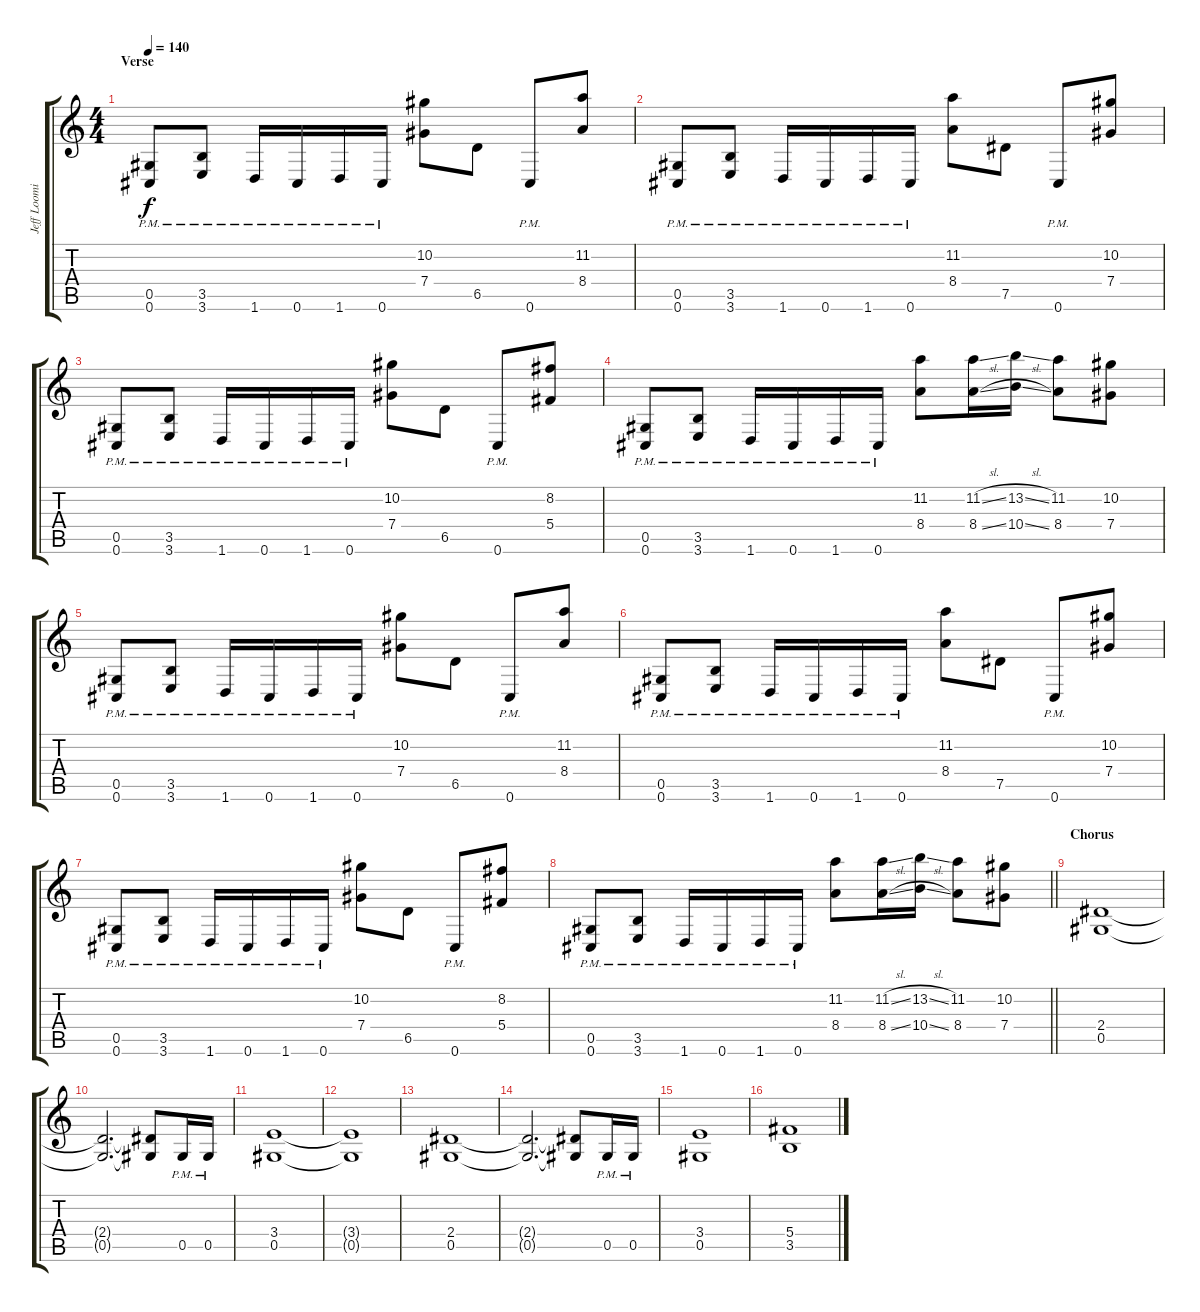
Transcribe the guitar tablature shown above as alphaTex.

\track ("Jeff Loomis Gtr 2" "Jeff Loomi") {instrument distortionguitar}
\staff {score tabs}
\tuning (Eb4 Bb3 Gb3 Db3 Ab2 Db2) {hide}
\ts (4 4)
\section ("" "Verse")
\tempo 140
\clef g2
\ks c
(0.5{pm} 0.6{pm}).8{dy f} (3.5{pm} 3.6{pm}).8 1.6{pm}.16 0.6{pm}.16 1.6{pm}.16 0.6{pm}.16 (10.2 7.4).8 6.5.8 0.6{pm}.8 (11.2 8.4).8 |
(0.5{pm} 0.6{pm}).8 (3.5{pm} 3.6{pm}).8 1.6{pm}.16 0.6{pm}.16 1.6{pm}.16 0.6{pm}.16 (11.2 8.4).8 7.5.8 0.6{pm}.8 (10.2 7.4).8 |
(0.5{pm} 0.6{pm}).8 (3.5{pm} 3.6{pm}).8 1.6{pm}.16 0.6{pm}.16 1.6{pm}.16 0.6{pm}.16 (10.2 7.4).8 6.5.8 0.6{pm}.8 (8.2 5.4).8 |
(0.5{pm} 0.6{pm}).8 (3.5{pm} 3.6{pm}).8 1.6{pm}.16 0.6{pm}.16 1.6{pm}.16 0.6{pm}.16 (11.2 8.4).8 (11.2{sl} 8.4{sl}).16 (13.2{sl} 10.4{sl}).16 (11.2 8.4).8 (10.2 7.4).8 |
(0.5{pm} 0.6{pm}).8 (3.5{pm} 3.6{pm}).8 1.6{pm}.16 0.6{pm}.16 1.6{pm}.16 0.6{pm}.16 (10.2 7.4).8 6.5.8 0.6{pm}.8 (11.2 8.4).8 |
(0.5{pm} 0.6{pm}).8 (3.5{pm} 3.6{pm}).8 1.6{pm}.16 0.6{pm}.16 1.6{pm}.16 0.6{pm}.16 (11.2 8.4).8 7.5.8 0.6{pm}.8 (10.2 7.4).8 |
(0.5{pm} 0.6{pm}).8 (3.5{pm} 3.6{pm}).8 1.6{pm}.16 0.6{pm}.16 1.6{pm}.16 0.6{pm}.16 (10.2 7.4).8 6.5.8 0.6{pm}.8 (8.2 5.4).8 |
\barLineRight lightlight
(0.5{pm} 0.6{pm}).8 (3.5{pm} 3.6{pm}).8 1.6{pm}.16 0.6{pm}.16 1.6{pm}.16 0.6{pm}.16 (11.2 8.4).8 (11.2{sl} 8.4{sl}).16 (13.2{sl} 10.4{sl}).16 (11.2 8.4).8 (10.2 7.4).8 |
\section ("" "Chorus")
(2.4 0.5).1 |
(2.4{t} 0.5{t}).2{d} (2.4{t} 0.5{t}).8 0.5{pm}.16 0.5{pm}.16 |
(3.4 0.5).1 |
(3.4{t} 0.5{t}).1 |
(2.4 0.5).1 |
(2.4{t} 0.5{t}).2{d} (2.4{t} 0.5{t}).8 0.5{pm}.16 0.5{pm}.16 |
(3.4 0.5).1 |
(5.4 3.5).1
